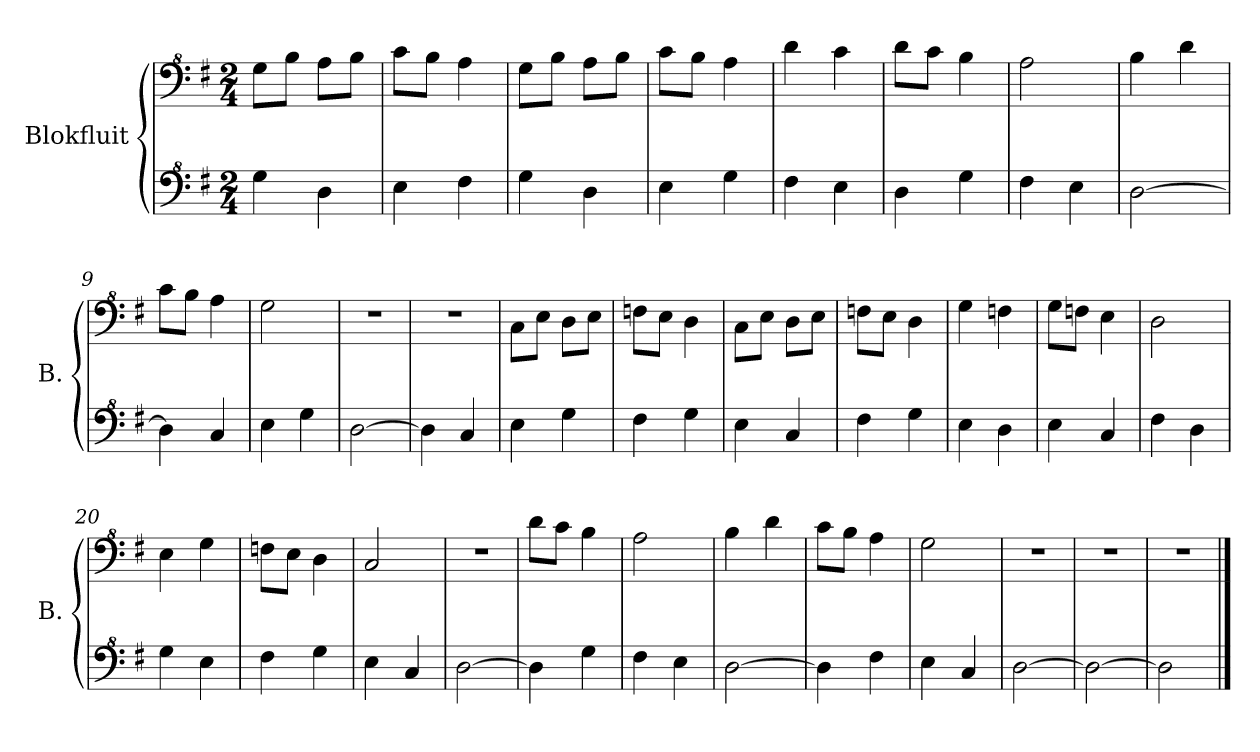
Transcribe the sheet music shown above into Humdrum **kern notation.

**kern	**kern
*part2	*part1
*staff2	*staff1
*I"Blokfluit	*I"Blokfluit
*I'B.	*I'B.
*clefF^4	*clefF^4
*k[f#]	*k[f#]
*M2/4	*M2/4
=1	=1
4g\	8g\L
.	8b\J
4d\	8a\L
.	8b\J
=2	=2
4e\	8cc\L
.	8b\J
4f#\	4a\
=3	=3
4g\	8g\L
.	8b\J
4d\	8a\L
.	8b\J
=4	=4
4e\	8cc\L
.	8b\J
4g\	4a\
=5	=5
4f#\	4dd\
4e\	4cc\
=6	=6
4d\	8dd\L
.	8cc\J
4g\	4b\
=7	=7
4f#\	2a\
4e\	.
=8	=8
[2d\	4b\
.	4dd\
=9	=9
4d\]	8cc\L
.	8b\J
4c/	4a\
=10	=10
4e\	2g\
4g\	.
!!LO:LB:g=z
=11	=11
[2d\	2r
=12	=12
4d\]	2r
4c/	.
=13	=13
4e\	8c\L
.	8e\J
4g\	8d\L
.	8e\J
=14	=14
4f#\	8fn\L
.	8e\J
4g\	4d\
=15	=15
4e\	8c\L
.	8e\J
4c/	8d\L
.	8e\J
=16	=16
4f#\	8fn\L
.	8e\J
4g\	4d\
=17	=17
4e\	4g\
4d\	4fn\
=18	=18
4e\	8g\L
.	8fn\J
4c/	4e\
=19	=19
4f#\	2d\
4d\	.
=20	=20
4g\	4e\
4e\	4g\
=21	=21
4f#\	8fn\L
.	8e\J
4g\	4d\
!!LO:LB:g=z
=22	=22
4e\	2c/
4c/	.
=23	=23
[2d\	2r
=24	=24
4d\]	8dd\L
.	8cc\J
4g\	4b\
=25	=25
4f#\	2a\
4e\	.
=26	=26
[2d\	4b\
.	4dd\
=27	=27
4d\]	8cc\L
.	8b\J
4f#\	4a\
=28	=28
4e\	2g\
4c/	.
=29	=29
[2d\	2r
=30	=30
2d\_	2r
=31	=31
2d\]	2r
==	==
*-	*-
